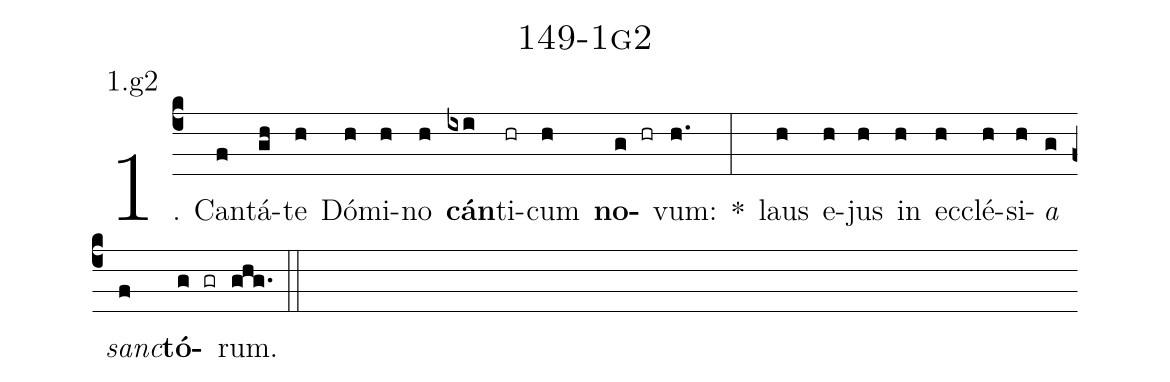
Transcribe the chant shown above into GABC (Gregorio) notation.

name: 149-1g2;
annotation: 1.g2;
%%
(c4)1. Can(f)tá(gh)te(h) Dó(h)mi(h)no(h) <b>cán</b>(ixi)ti(hr)cum(h) <b>no</b>(g hr)vum:(h.) *(:) laus(h) e(h)jus(h) in(h) ec(h)clé(h)si(h)<i>a</i>(g) <i>sanc</i>(f)<b>tó</b>(g gr)rum.(ghg.) (::)
